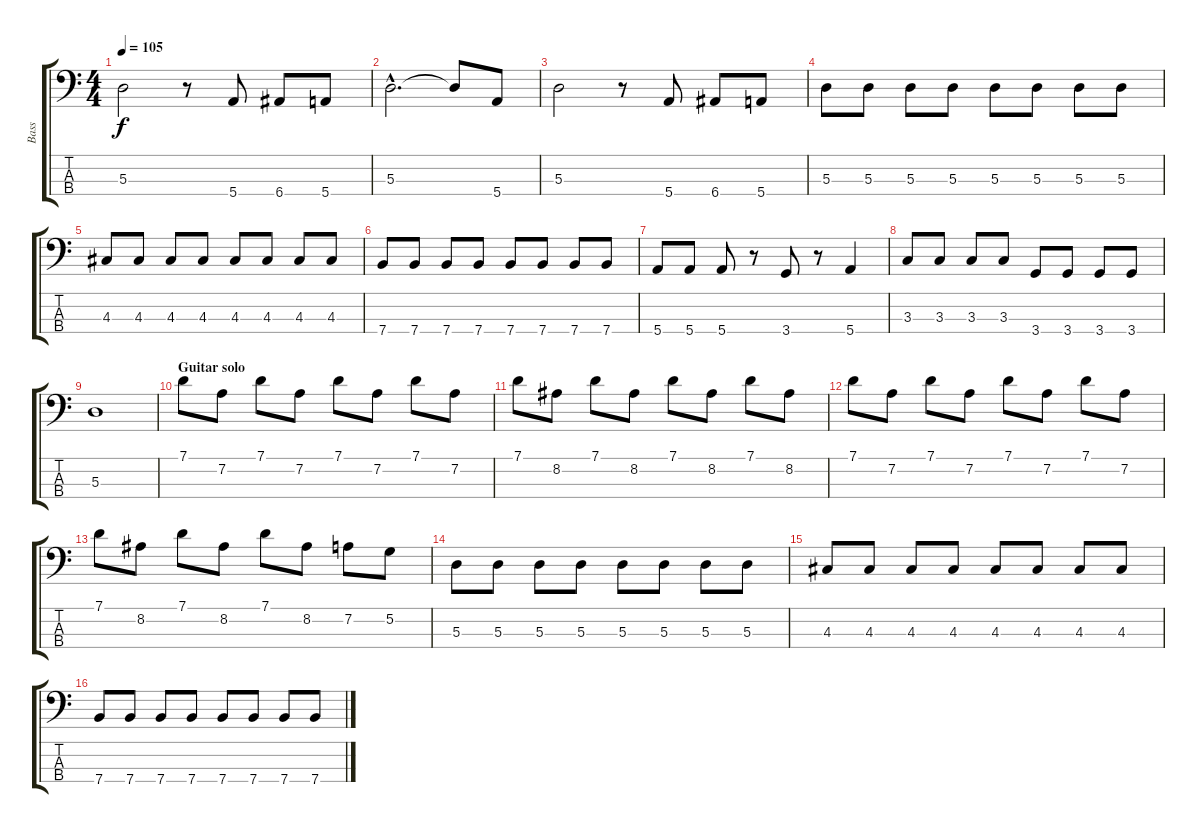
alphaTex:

\track ("Bass" "Bass") {instrument electricbassfinger}
\staff {score tabs}
\tuning (G2 D2 A1 E1) {hide}
\ts (4 4)
\tempo 105
\clef f4
\ks c
5.3.2{dy f} r.8 5.4.8 6.4.8 5.4.8 |
5.3{hac}.2{d} 5.3{t}.8 5.4.8 |
5.3.2 r.8 5.4.8 6.4.8 5.4.8 |
5.3.8 5.3.8 5.3.8 5.3.8 5.3.8 5.3.8 5.3.8 5.3.8 |
4.3.8 4.3.8 4.3.8 4.3.8 4.3.8 4.3.8 4.3.8 4.3.8 |
7.4.8 7.4.8 7.4.8 7.4.8 7.4.8 7.4.8 7.4.8 7.4.8 |
5.4.8 5.4.8 5.4.8 r.8 3.4.8 r.8 5.4.4 |
3.3.8 3.3.8 3.3.8 3.3.8 3.4.8 3.4.8 3.4.8 3.4.8 |
5.3.1 |
\section ("" "Guitar solo")
7.1.8 7.2.8 7.1.8 7.2.8 7.1.8 7.2.8 7.1.8 7.2.8 |
7.1.8 8.2.8 7.1.8 8.2.8 7.1.8 8.2.8 7.1.8 8.2.8 |
7.1.8 7.2.8 7.1.8 7.2.8 7.1.8 7.2.8 7.1.8 7.2.8 |
7.1.8 8.2.8 7.1.8 8.2.8 7.1.8 8.2.8 7.2.8 5.2.8 |
5.3.8 5.3.8 5.3.8 5.3.8 5.3.8 5.3.8 5.3.8 5.3.8 |
4.3.8 4.3.8 4.3.8 4.3.8 4.3.8 4.3.8 4.3.8 4.3.8 |
7.4.8 7.4.8 7.4.8 7.4.8 7.4.8 7.4.8 7.4.8 7.4.8
